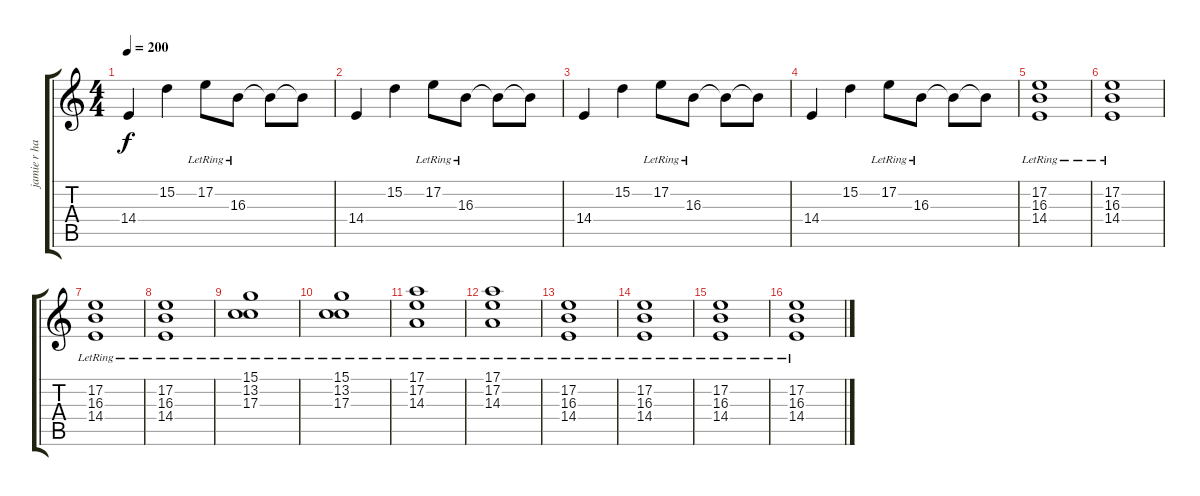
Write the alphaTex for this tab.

\track ("jamie r hand" "jamie r ha") {instrument acousticgrandpiano}
\staff {score tabs}
\tuning (E4 B3 G3 D3 A2 E2) {hide}
\ts (4 4)
\tempo 200
\clef g2
\ks c
14.4.4{dy f} 15.2.4 17.2{lr}.8 16.3{lr}.8 16.3{t}.8 16.3{t}.8 |
14.4.4 15.2.4 17.2{lr}.8 16.3{lr}.8 16.3{t}.8 16.3{t}.8 |
14.4.4 15.2.4 17.2{lr}.8 16.3{lr}.8 16.3{t}.8 16.3{t}.8 |
14.4.4 15.2.4 17.2{lr}.8 16.3{lr}.8 16.3{t}.8 16.3{t}.8 |
(17.2{lr} 16.3{lr} 14.4{lr}).1 |
(17.2{lr} 16.3{lr} 14.4{lr}).1 |
(17.2{lr} 16.3{lr} 14.4{lr}).1 |
(17.2{lr} 16.3{lr} 14.4{lr}).1 |
(15.1{lr} 13.2{lr} 17.3{lr}).1 |
(15.1{lr} 13.2{lr} 17.3{lr}).1 |
(17.1{lr} 17.2{lr} 14.3{lr}).1 |
(17.1{lr} 17.2{lr} 14.3{lr}).1 |
(17.2{lr} 16.3{lr} 14.4{lr}).1 |
(17.2{lr} 16.3{lr} 14.4{lr}).1 |
(17.2{lr} 16.3{lr} 14.4{lr}).1 |
(17.2{lr} 16.3{lr} 14.4{lr}).1
